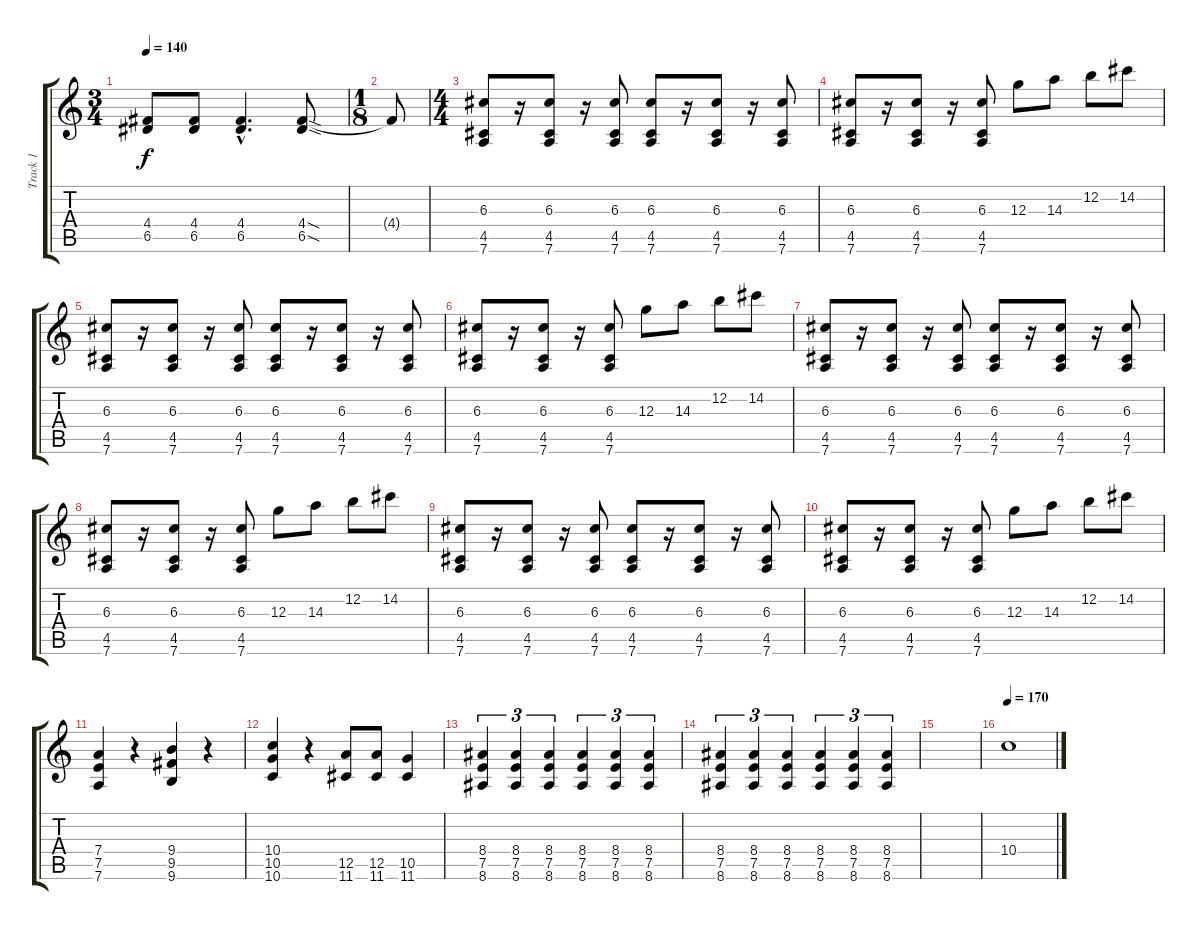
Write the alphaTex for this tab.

\track ("Track 1" "Track 1") {instrument distortionguitar}
\staff {score tabs}
\tuning (E4 B3 G3 D3 A2 D2) {hide}
\ts (3 4)
\tempo 140
\clef g2
\ks c
(4.4 6.5).8{dy f} (4.4 6.5).8 (4.4{hac} 6.5{hac}).4{d} (4.4{sod} 6.5{sod}).8 |
\ts (1 8)
4.4{t}.8 |
\ts (4 4)
(6.3 4.5 7.6).8 r.16 (6.3 4.5 7.6).8 r.16 (6.3 4.5 7.6).8 (6.3 4.5 7.6).8 r.16 (6.3 4.5 7.6).8 r.16 (6.3 4.5 7.6).8 |
(6.3 4.5 7.6).8 r.16 (6.3 4.5 7.6).8 r.16 (6.3 4.5 7.6).8 12.3.8 14.3.8 12.2.8 14.2.8 |
(6.3 4.5 7.6).8 r.16 (6.3 4.5 7.6).8 r.16 (6.3 4.5 7.6).8 (6.3 4.5 7.6).8 r.16 (6.3 4.5 7.6).8 r.16 (6.3 4.5 7.6).8 |
(6.3 4.5 7.6).8 r.16 (6.3 4.5 7.6).8 r.16 (6.3 4.5 7.6).8 12.3.8 14.3.8 12.2.8 14.2.8 |
(6.3 4.5 7.6).8 r.16 (6.3 4.5 7.6).8 r.16 (6.3 4.5 7.6).8 (6.3 4.5 7.6).8 r.16 (6.3 4.5 7.6).8 r.16 (6.3 4.5 7.6).8 |
(6.3 4.5 7.6).8 r.16 (6.3 4.5 7.6).8 r.16 (6.3 4.5 7.6).8 12.3.8 14.3.8 12.2.8 14.2.8 |
(6.3 4.5 7.6).8 r.16 (6.3 4.5 7.6).8 r.16 (6.3 4.5 7.6).8 (6.3 4.5 7.6).8 r.16 (6.3 4.5 7.6).8 r.16 (6.3 4.5 7.6).8 |
(6.3 4.5 7.6).8 r.16 (6.3 4.5 7.6).8 r.16 (6.3 4.5 7.6).8 12.3.8 14.3.8 12.2.8 14.2.8 |
(7.4 7.5 7.6).4 r.4 (9.4 9.5 9.6).4 r.4 |
(10.4 10.5 10.6).4 r.4 (12.5 11.6).8 (12.5 11.6).8 (10.5 11.6).4 |
(8.4 7.5 8.6).4{tu (3 2)} (8.4 7.5 8.6).4{tu (3 2)} (8.4 7.5 8.6).4{tu (3 2)} (8.4 7.5 8.6).4{tu (3 2)} (8.4 7.5 8.6).4{tu (3 2)} (8.4 7.5 8.6).4{tu (3 2)} |
(8.4 7.5 8.6).4{tu (3 2)} (8.4 7.5 8.6).4{tu (3 2)} (8.4 7.5 8.6).4{tu (3 2)} (8.4 7.5 8.6).4{tu (3 2)} (8.4 7.5 8.6).4{tu (3 2)} (8.4 7.5 8.6).4{tu (3 2)} |
|
\tempo 170
10.4.1
